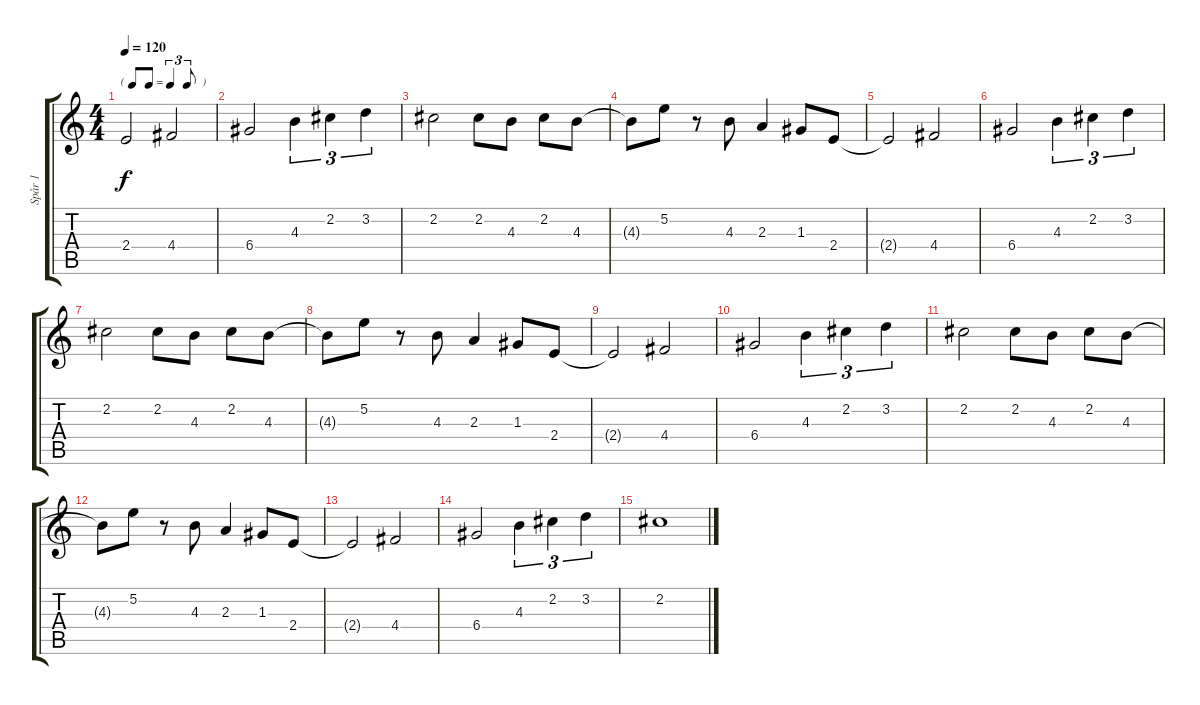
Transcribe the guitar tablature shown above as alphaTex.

\track ("Spår 1" "Spår 1") {instrument electricguitarjazz}
\staff {score tabs}
\tuning (E4 B3 G3 D3 A2 E2) {hide}
\ts (4 4)
\tf triplet8th
\tempo 120
\clef g2
\ks c
2.4{t}.2{dy f} 4.4.2 |
6.4.2 4.3.4{tu (3 2)} 2.2.4{tu (3 2)} 3.2.4{tu (3 2)} |
2.2.2 2.2.8 4.3.8 2.2.8 4.3.8 |
4.3{t}.8 5.2.8 r.8 4.3.8 2.3.4 1.3.8 2.4.8 |
2.4{t}.2 4.4.2 |
6.4.2 4.3.4{tu (3 2)} 2.2.4{tu (3 2)} 3.2.4{tu (3 2)} |
2.2.2 2.2.8 4.3.8 2.2.8 4.3.8 |
4.3{t}.8 5.2.8 r.8 4.3.8 2.3.4 1.3.8 2.4.8 |
2.4{t}.2 4.4.2 |
6.4.2 4.3.4{tu (3 2)} 2.2.4{tu (3 2)} 3.2.4{tu (3 2)} |
2.2.2 2.2.8 4.3.8 2.2.8 4.3.8 |
4.3{t}.8 5.2.8 r.8 4.3.8 2.3.4 1.3.8 2.4.8 |
2.4{t}.2 4.4.2 |
6.4.2 4.3.4{tu (3 2)} 2.2.4{tu (3 2)} 3.2.4{tu (3 2)} |
2.2.1
